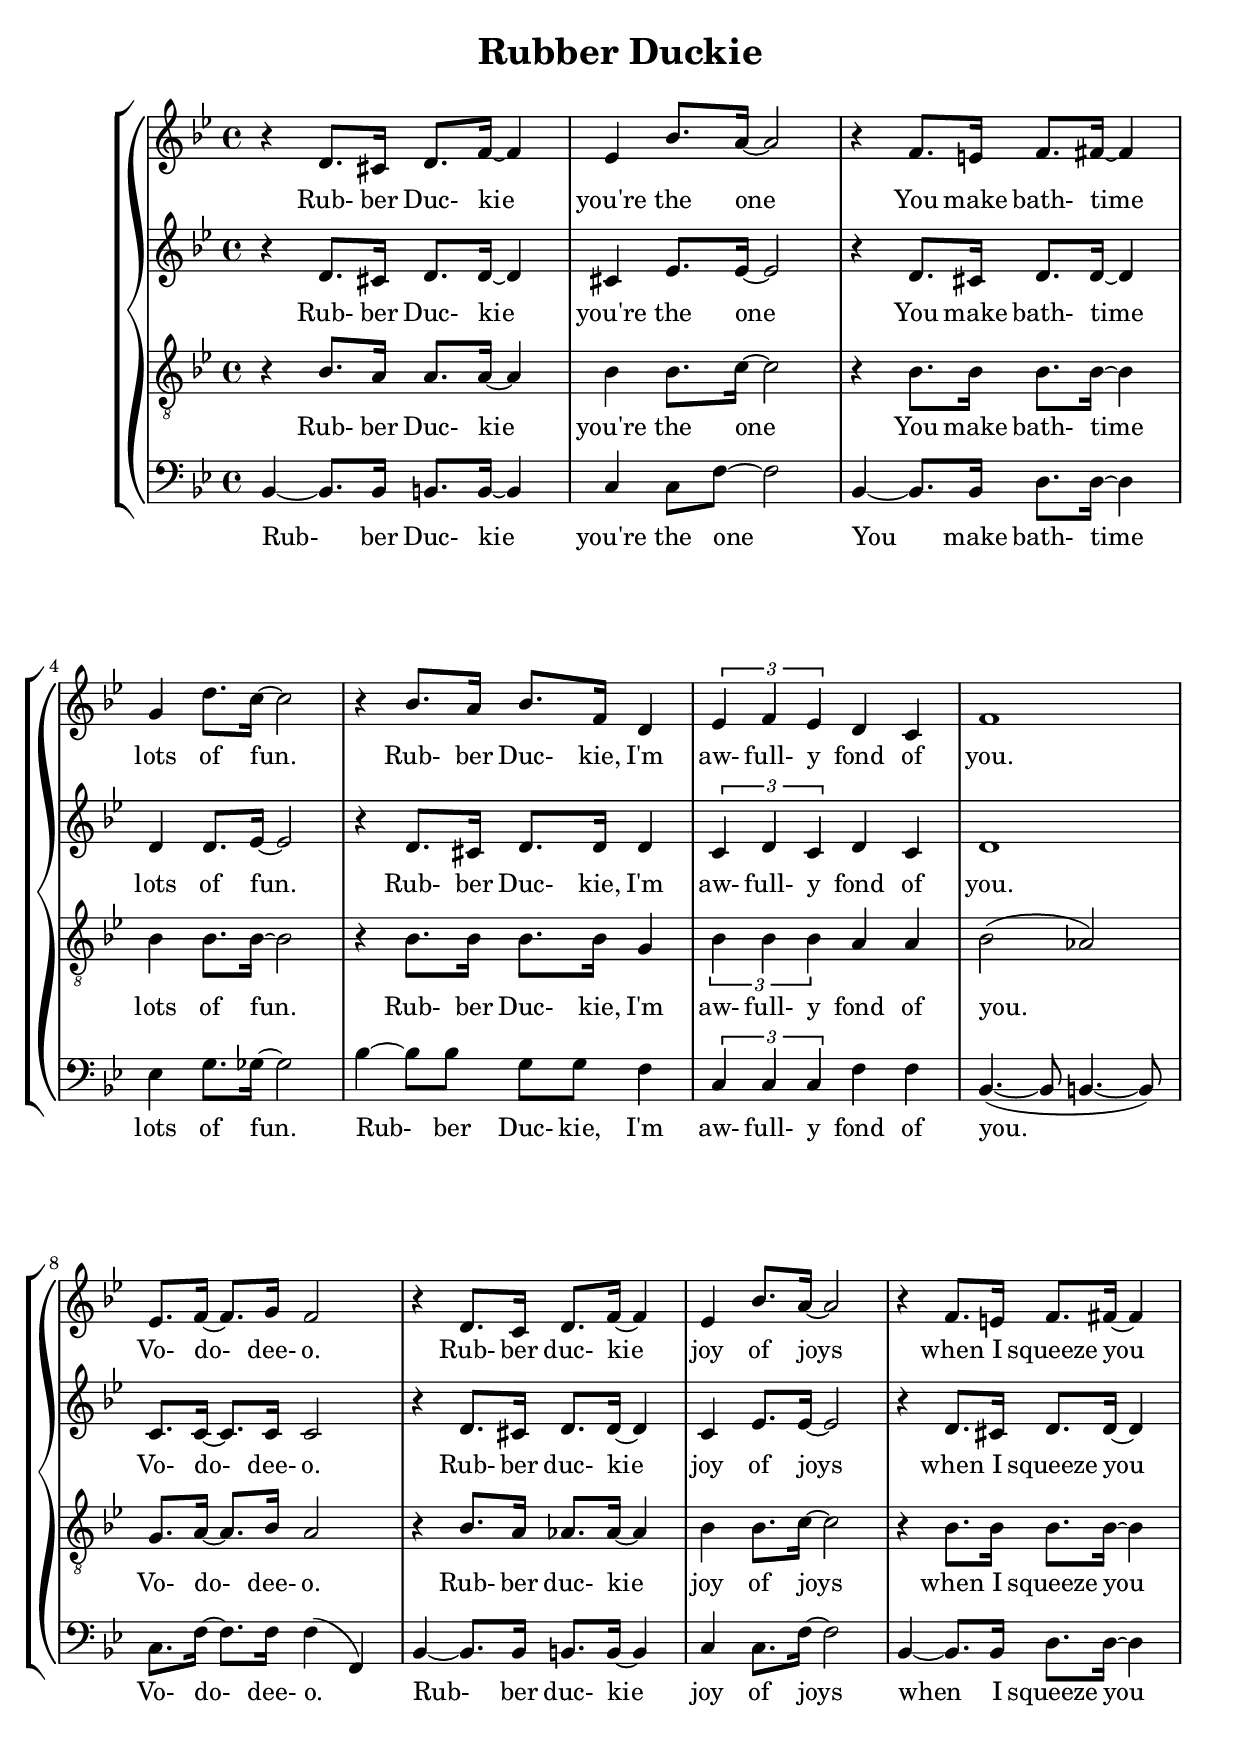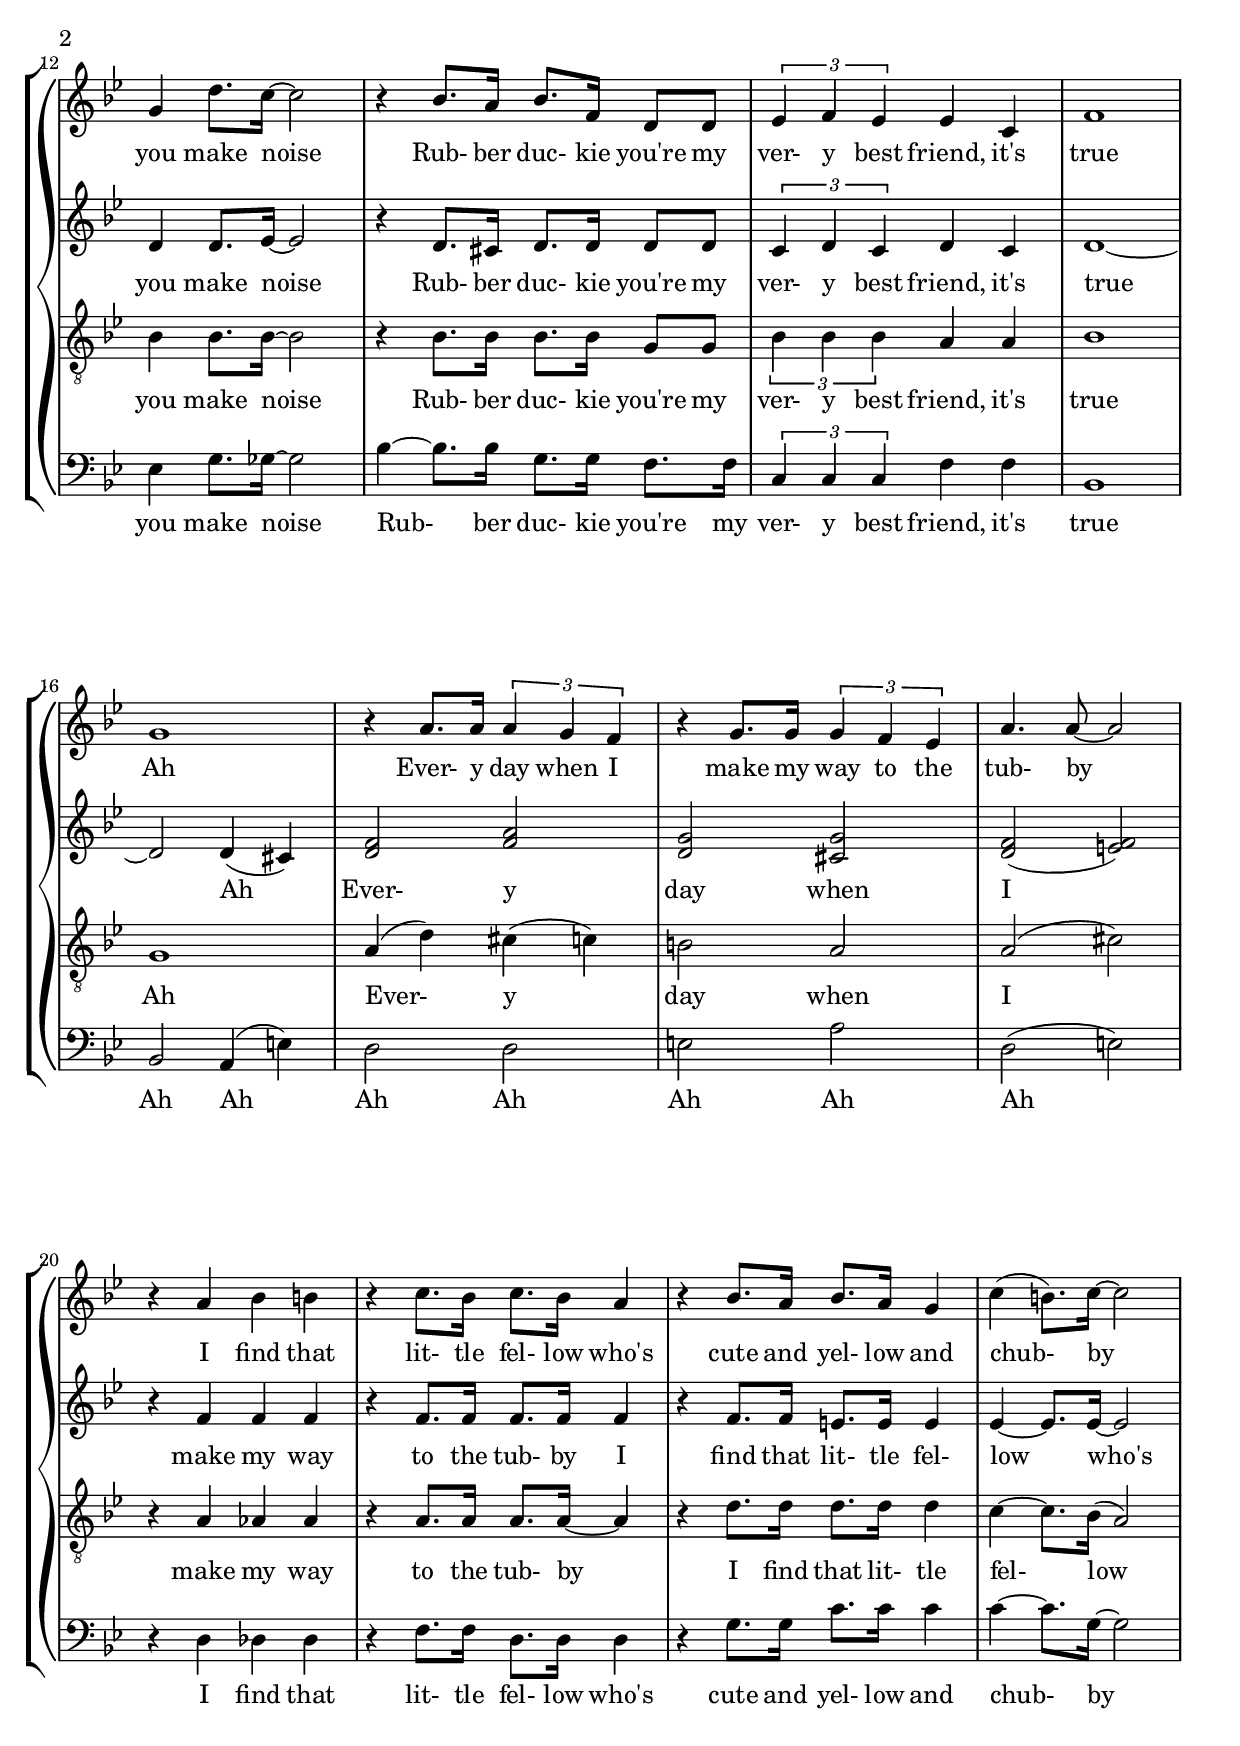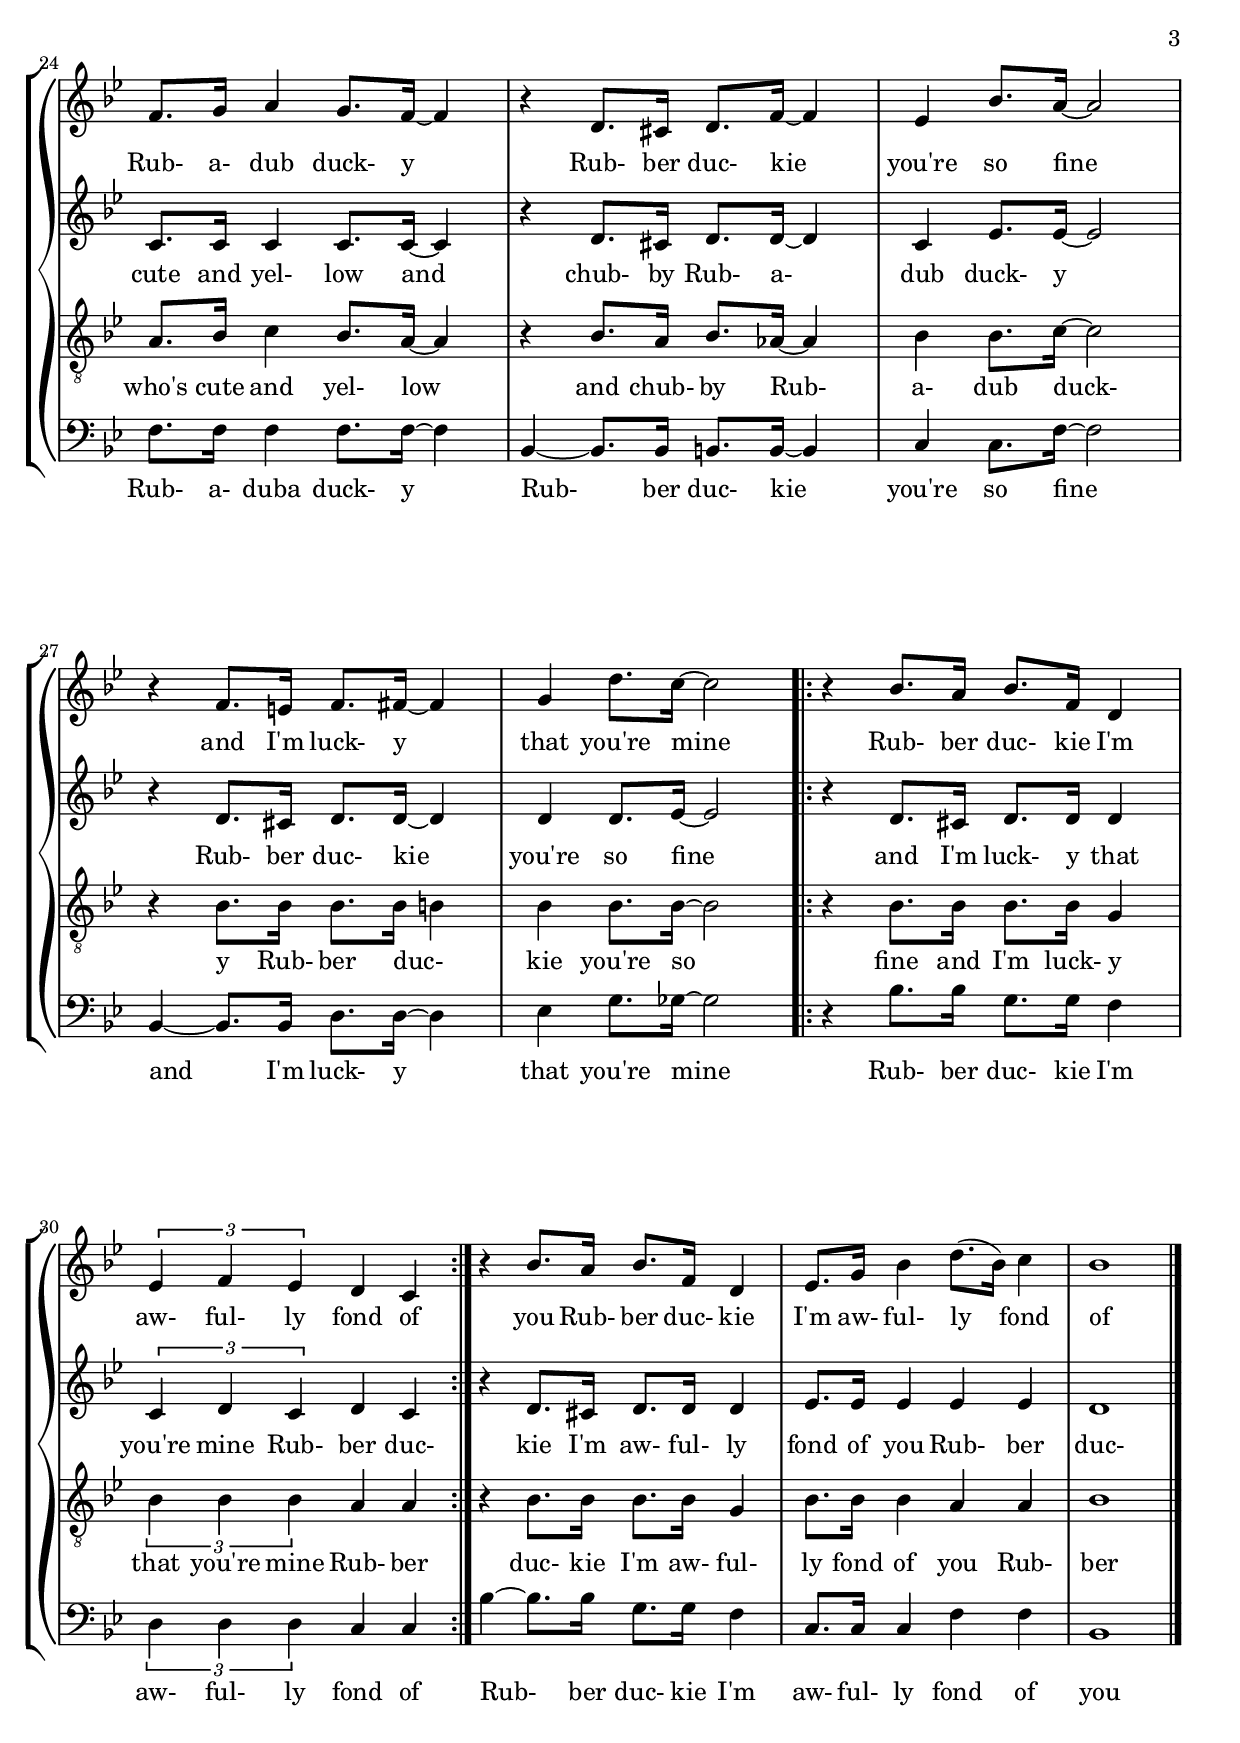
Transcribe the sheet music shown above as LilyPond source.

\version "2.18.2"

SopranoLyrics = \lyricmode {
  Rub- ber Duc- kie you're the one
  You make bath- time lots of fun.
  Rub- ber Duc- kie, I'm aw- full- y fond of you.
  Vo- do- dee- o.
  Rub- ber duc- kie joy of joys
  when I squeeze you you make noise
  Rub- ber duc- kie you're my ver- y best friend, it's true
  Ah Ever- y day when I make my way to the tub- by
  I find that lit- tle fel- low who's cute and yel- low and chub- by
  Rub- a- dub duck- y
  Rub- ber duc- kie you're so fine
  and I'm luck- y that you're mine
  Rub- ber duc- kie I'm aw- ful- ly fond of you
  Rub- ber duc- kie I'm aw- ful- ly fond of you
}  

AltoLyrics = \lyricmode {
  Rub- ber Duc- kie you're the one
  You make bath- time lots of fun.
  Rub- ber Duc- kie, I'm aw- full- y fond of you.
  Vo- do- dee- o.
  Rub- ber duc- kie joy of joys
  when I squeeze you you make noise
  Rub- ber duc- kie you're my ver- y best friend, it's true
  Ah Ever- y day when I make my way to the tub- by
  I find that lit- tle fel- low who's cute and yel- low and chub- by
  Rub- a- dub duck- y
  Rub- ber duc- kie you're so fine
  and I'm luck- y that you're mine
  Rub- ber duc- kie I'm aw- ful- ly fond of you
  Rub- ber duc- kie I'm aw- ful- ly fond of you
}  

TenorLyrics = \lyricmode {
  Rub- ber Duc- kie you're the one
  You make bath- time lots of fun.
  Rub- ber Duc- kie, I'm aw- full- y fond of you.
  Vo- do- dee- o.
  Rub- ber duc- kie joy of joys
  when I squeeze you you make noise
  Rub- ber duc- kie you're my ver- y best friend, it's true
  Ah Ever- y day when I make my way to the tub- by
  I find that lit- tle fel- low who's cute and yel- low and chub- by
  Rub- a- dub duck- y
  Rub- ber duc- kie you're so fine
  and I'm luck- y that you're mine
  Rub- ber duc- kie I'm aw- ful- ly fond of you
  Rub- ber duc- kie I'm aw- ful- ly fond of you
}  

BassLyrics = \lyricmode {
  Rub- ber Duc- kie you're the one
  You make bath- time lots of fun.
  Rub- ber Duc- kie, I'm aw- full- y fond of you.
  Vo- do- dee- o.
  Rub- ber duc- kie joy of joys
  when I squeeze you you make noise
  Rub- ber duc- kie you're my ver- y best friend, it's true
  Ah Ah Ah Ah Ah Ah Ah
  I find that lit- tle fel- low who's cute and yel- low and chub- by
  Rub- a- duba duck- y
  Rub- ber duc- kie you're so fine
  and I'm luck- y that you're mine
  Rub- ber duc- kie I'm aw- ful- ly fond of
  Rub- ber duc- kie I'm aw- ful- ly fond of you
}  

tempotrack = {
  \key bes \major
  \time 4/4
}

SopranoMusic = \relative c' {
  \key bes \major
  \time 4/4
  r4 d8. cis16 d8. f16~f4
  ees4bes'8. a16~a2
  r4 f8. e16 f8. fis16~fis4
  g4 d'8. c16~c2
  r4 bes8. a16 bes8. f16 d4
  \times 2/3 {ees4 f ees} d4 c
  f1
  ees8. f16~f8. g16 f2
  r4 d8. c16 d8. f16~f4
  ees4 bes'8. a16~a2
  r4 f8. e16 f8. fis16~fis4
  g4 d'8.c16~c2
  r4 bes8. a16 bes8. f16 d8 d
  \times 2/3 {ees4 f ees} ees c
  f1
  g1
  r4 a8. a16 \times 2/3 {a4 g f}
  r4 g8. g16 \times 2/3 {g4 f ees}
  a4. a8~a2
  r4 a4 bes b
  r4 c8. bes16 c8. bes16 a4
  r4 bes8. a16 bes8. a16 g4
  c4(b8.) c16~c2
  f,8. g16 a4 g8. f16~f4
  r4 d8. cis16 d8. f16~f4
  ees4 bes'8. a16~a2
  r4 f8. e16 f8. fis16~fis4
  g4 d'8. c16~c2
  \repeat volta 2 {
    r4 bes8. a16 bes8. f16 d4
    \times 2/3 {ees4 f ees} d c
  }
  r4 bes'8. a16 bes8. f16 d4
  ees8. g16 bes4 d8.(bes16) c4
  bes1
  \bar "|."
}

AltoMusic = \relative c' {
  \key bes \major
  \time 4/4
  r4 d8. cis16 d8. d16~d4
  cis4 ees8. ees16~ees2
  r4 d8. cis16 d8. d16~d4
  d4 d8. ees16~ees2
  r4 d8. cis16 d8. d16 d4
  \times 2/3 {c4 d c} d c
  d1
  c8. c16~c8. c16 c2
  r4 d8. cis16 d8. d16~d4
  c4 ees8. ees16~ees2
  r4 d8. cis16 d8. d16~d4
  d4 d8. ees16~ees2
  r4 d8. cis16 d8. d16 d8 d
  \times 2/3 {c4 d c} d c
  d1~
  d2 d4(cis)
  <d f>2 <f a>
  <d g>2 <cis g'>
  <d f>2(<e f>)
  r4 f f f
  r4 f8. f16 f8. f16 f4
  r4 f8. f16 e8. e16 e4
  ees4~ees8. ees16~ees2
  c8. c16 c4 c8. c16~c4
  r4 d8. cis16 d8. d16~d4
  c4 ees8. ees16~ees2
  r4 d8. cis16 d8. d16~d4
  d4 d8. ees16~ees2
  \repeat volta 2 {
    r4 d8. cis16 d8. d16 d4
    \times 2/3 {c4 d c} d c
  }
  r4 d8. cis16 d8. d16 d4
  ees8. ees16 ees4 ees ees
  d1
  \bar "|."
}

TenorMusic = \relative c' {
  \key bes \major
  \time 4/4
  r4 bes8. a16 a8. a16~a4
  bes4 bes8. c16~c2
  r4 bes8. bes16 bes8. bes16~bes4
  bes4 bes8.bes16~bes2
  r4 bes8. bes16 bes8. bes16 g4
  \times 2/3 {bes4 bes bes} a a
  bes2(aes)
  g8. a16~a8. bes16 a2
  r4 bes8. a16 aes8. aes16~aes4
  bes4 bes8. c16~c2
  r4 bes8. bes16 bes8. bes16~bes4
  bes4 bes8. bes16~bes2
  r4 bes8. bes16 bes8. bes16 g8 g
  \times 2/3 {bes4 bes bes} a a
  bes1
  g1
  a4(d)cis(c)
  b2 a
  a2(cis)
  r4 a4 aes aes
  r4 a8. a16 a8. a16~a4
  r4 d8. d16 d8. d16 d4
  c4~c8. bes16(a2)
  a8. bes16 c4 bes8. a16~a4
  r4 bes8. a16 bes8. aes16~aes4
  bes4 bes8. c16~c2
  r4 bes8. bes16 bes8. bes16~b4
  bes4 bes8. bes16~bes2
  \repeat volta 2 {
    r4 bes8. bes16 bes8. bes16 g4
    \times 2/3 {bes4 bes bes} a a
  }
  r4 bes8. bes16 bes8. bes16 g4
  bes8. bes16 bes4 a a
  bes1
  \bar "|."
}

BassMusic = \relative c {
  \key bes \major
  \time 4/4
  bes4~bes8. bes16 b8. b16~b4
  c4 c8 f~f2
  bes,4 ~ bes8. bes16 d8. d16~d4
  ees4 g8. ges16 ~ ges2
  bes4~bes8 bes g8 g f4
  \times 2/3 {c4 c c} f f
  bes,4.~( bes8 b4.~b8)
  c8. f16~f8. f16 f4(f,)
  bes4 ~ bes8. bes16 b8. b16~b4
  c4 c8. f16~f2
  bes,4~bes8. bes16 d8. d16~d4
  ees4 g8. ges16~ges2
  bes4~bes8. bes16 g8. g16 f8. f16
  \times 2/3 {c4 c c} f4 f
  bes,1
  bes2 a4(e')
  d2 d
  e2 a
  d,2(e)
  r4 d des des
  r4 f8. f16 d8. d16 d4
  r4 g8. g16 c8. c16 c4
  c4~c8. g16~g2
  f8. f16 f4 f8. f16~f4
  bes,4~bes8. bes16 b8. b16~b4
  c4 c8. f16~f2
  bes,4~bes8. bes16 d8. d16~d4
  ees4 g8. ges16~ges2
  \repeat volta 2 {
    r4 bes8. bes16 g8. g16 f4
    \times 2/3 {d4 d d} c4 c
  }
  bes'4~bes8. bes16 g8. g16 f4
  c8. c16 c4 f4 f
  bes,1
  \bar "|."
}

\header {
  title = "Rubber Duckie"
}
%\include "satb.ly"
\score {
  \context GrandStaff <<
    \context ChoirStaff <<
      \new Staff = sopranos { \SopranoMusic }
      \addlyrics \SopranoLyrics
      \new Staff = altos { \AltoMusic }
      \addlyrics \AltoLyrics
      \new Staff = tenors { \clef "treble_8" \TenorMusic }
      \addlyrics \TenorLyrics
      \new Staff = basses { \clef "bass" \BassMusic }
      \addlyrics \BassLyrics
    >>
    \context PianoStaff <<
    >>
  >>
}
